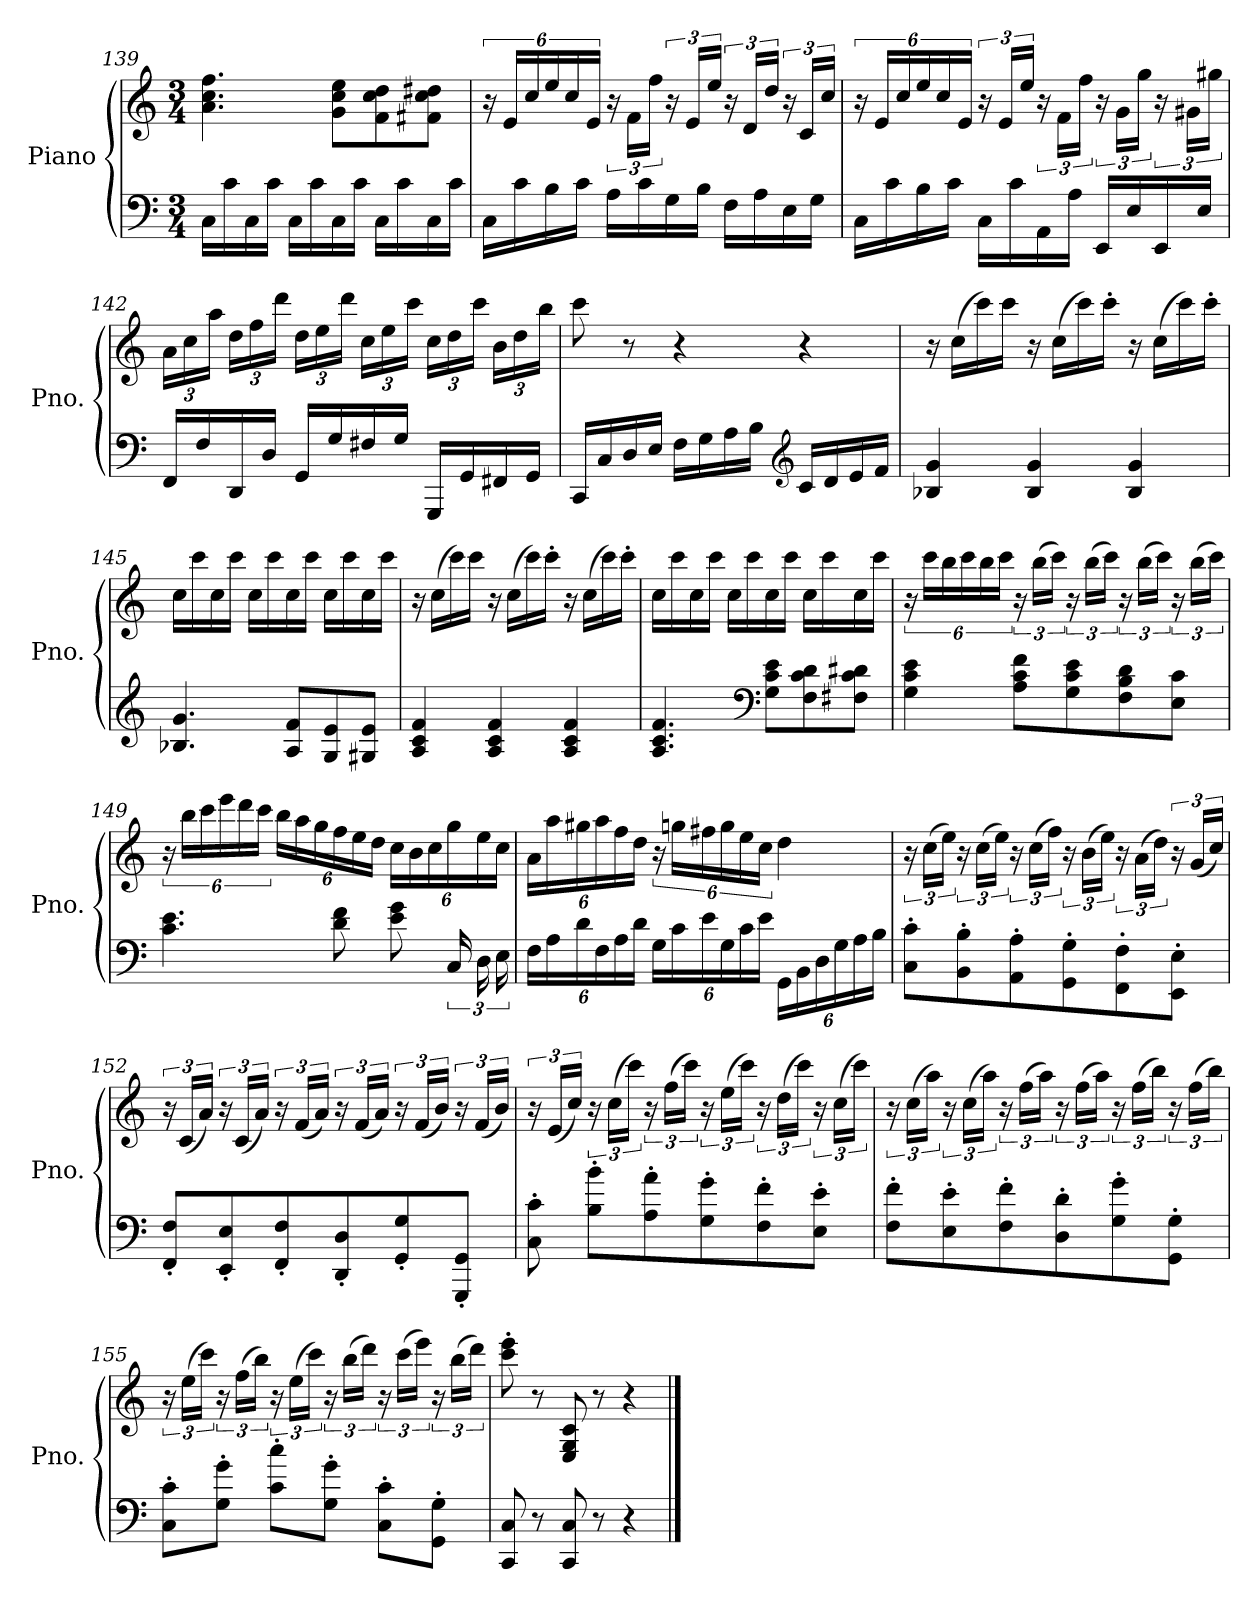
**kern	**kern
*part1	*part1
*staff2	*staff1
*I"Piano	*
*I'Pno.	*
*clefF4	*clefG2
*k[]	*k[]
*M3/4	*M3/4
=139	=139
16C\LL	4.a\ 4.cc\ 4.ff\
16c\	.
16C\	.
16c\JJ	.
16C\LL	.
16c\	.
16C\	8g\ 8cc\ 8ee\L
16c\JJ	.
16C\LL	8f\ 8cc\ 8dd\
16c\	.
16C\	8f#X\ 8cc\ 8dd#X\J
16c\JJ	.
=140	=140
16C\LL	24r
.	24e/LL
16c\	.
.	24cc/
16B\	24ee/
.	24cc/
16c\JJ	.
.	24e/JJ
16A\LL	24r
.	24f\LL
16c\	.
.	24ff\JJ
16G\	24r
.	24e/LL
16B\JJ	.
.	24ee/JJ
16F\LL	24r
.	24d/LL
16A\	.
.	24dd/JJ
16E\	24r
.	24c/LL
16G\JJ	.
.	24cc/JJ
!!LO:LB:g=z
=141	=141
16C\LL	24r
.	24e/LL
16c\	.
.	24cc/
16B\	24ee/
.	24cc/
16c\JJ	.
.	24e/JJ
16C\LL	24r
.	24e/LL
16c\	.
.	24ee/JJ
16AA\	24r
.	24f\LL
16A\JJ	.
.	24ff\JJ
16EE/LL	24r
.	24g\LL
16E/	.
.	24gg\JJ
16EE/	24r
.	24g#X\LL
16E/JJ	.
.	24gg#X\JJ
=142	=142
16FF/LL	24a\LL
.	24cc\
16F/	.
.	24aa\JJ
16DD/	24dd\LL
.	24ff\
16D/JJ	.
.	24ddd\JJ
16GG/LL	24dd\LL
.	24ee\
16G/	.
.	24ddd\JJ
16F#X/	24cc\LL
.	24ee\
16G/JJ	.
.	24ccc\JJ
16GGG/LL	24cc\LL
.	24dd\
16GG/	.
.	24ccc\JJ
16FF#X/	24b\LL
.	24dd\
16GG/JJ	.
.	24bb\JJ
!!LO:LB:g=z
=143	=143
16CC/LL	8ccc\
16C/	.
16D/	8r
16E/JJ	.
16F\LL	4r
16G\	.
16A\	.
16B\JJ	.
*clefG2	*
16c/LL	4r
16d/	.
16e/	.
16f/JJ	.
=144	=144
4B-X/ 4g/	16r
.	(>16cc\LL
.	16ccc\)
.	16ccc\JJ
4B-/ 4g/	16r
.	(>16cc\LL
.	16ccc\)
.	16ccc'\JJ
4B-/ 4g/	16r
.	(>16cc\LL
.	16ccc\)
.	16ccc'\JJ
=145	=145
4.B-X/ 4.g/	16cc\LL
.	16ccc\
.	16cc\
.	16ccc\JJ
.	16cc\LL
.	16ccc\
8A/ 8f/L	16cc\
.	16ccc\JJ
8G/ 8e/	16cc\LL
.	16ccc\
8G#X/ 8e/J	16cc\
.	16ccc\JJ
!!LO:LB:g=z
=146	=146
4A/ 4c/ 4f/	16r
.	(>16cc\LL
.	16ccc\)
.	16ccc\JJ
4A/ 4c/ 4f/	16r
.	(>16cc\LL
.	16ccc\)
.	16ccc'\JJ
4A/ 4c/ 4f/	16r
.	(>16cc\LL
.	16ccc\)
.	16ccc'\JJ
=147	=147
4.A/ 4.c/ 4.f/	16cc\LL
.	16ccc\
.	16cc\
.	16ccc\JJ
.	16cc\LL
.	16ccc\
*clefF4	*
8G\ 8c\ 8e\L	16cc\
.	16ccc\JJ
8F\ 8c\ 8d\	16cc\LL
.	16ccc\
8F#X\ 8c\ 8d#X\J	16cc\
.	16ccc\JJ
=148	=148
4G\ 4c\ 4e\	24r
.	24ccc\LL
.	24bb\
.	24ccc\
.	24bb\
.	24ccc\JJ
8A\ 8c\ 8f\L	24r
.	(>24bb\LL
.	24ccc\JJ)
8G\ 8c\ 8e\	24r
.	(>24bb\LL
.	24ccc\JJ)
8F\ 8B\ 8d\	24r
.	(>24bb\LL
.	24ccc\JJ)
8E\ 8c\J	24r
.	(>24bb\LL
.	24ccc\JJ)
!!LO:LB:g=z
=149	=149
*^	*
4.c\ 4.e\	8ryy	24r
.	.	24bb\LL
.	.	24ccc\
*v	*v	*
.	24eee\
.	24ddd\
.	24ccc\JJ
.	24bb\LL
.	24aa\
.	24gg\
8d\ 8f\	24ff\
.	24ee\
.	24dd\JJ
8e\ 8g\	24cc\LL
.	24b\
.	24cc\
*^	*
24C/	8ryy	24gg\
24D\	.	24ee\
24E\	.	24cc\JJ
*v	*v	*
=150	=150
24F\LL	24a\LL
24A\	24aa\
24d\	24gg#X\
24F\	24aa\
24A\	24ff\
24d\JJ	24dd\JJ
24G\LL	24r
24c\	24ggn\LL
24e\	24ff#X\
24G\	24gg\
24c\	24ee\
24e\JJ	24cc\JJ
24GG\LL	4dd\
24BB\	.
24D\	.
24G\	.
24A\	.
24B\JJ	.
!!LO:PB:g=z
=151	=151
8C\' 8c\'L	24r
.	(>24cc\LL
.	24ee\JJ)
8BB\' 8B\'	24r
.	(>24cc\LL
.	24ee\JJ)
8AA\' 8A\'	24r
.	(>24cc\LL
.	24ff\JJ)
8GG\' 8G\'	24r
.	(>24b\LL
.	24ee\JJ)
8FF\' 8F\'	24r
.	(>24a\LL
.	24dd\JJ)
8EE\' 8E\'J	24r
.	(<24g/LL
.	24cc/JJ)
=152	=152
8FF/' 8F/'L	24r
.	(<24c/LL
.	24a/JJ)
8EE/' 8E/'	24r
.	(<24c/LL
.	24a/JJ)
8FF/' 8F/'	24r
.	(<24f/LL
.	24a/JJ)
8DD/' 8D/'	24r
.	(<24f/LL
.	24a/JJ)
8GG/' 8G/'	24r
.	(<24f/LL
.	24b/JJ)
8GGG/' 8GG/'J	24r
.	(<24f/LL
.	24b/JJ)
!!LO:LB:g=z
=153	=153
8C\' 8c\'	24r
.	(<24e/LL
.	24cc/JJ)
8B\' 8b\'L	24r
.	(>24cc\LL
.	24ccc\JJ)
8A\' 8a\'	24r
.	(>24ff\LL
.	24ccc\JJ)
8G\' 8g\'	24r
.	(>24ee\LL
.	24ccc\JJ)
8F\' 8f\'	24r
.	(>24dd\LL
.	24ccc\JJ)
8E\' 8e\'J	24r
.	(>24cc\LL
.	24ccc\JJ)
=154	=154
8F\' 8f\'L	24r
.	(>24cc\LL
.	24aa\JJ)
8E\' 8e\'	24r
.	(>24cc\LL
.	24aa\JJ)
8F\' 8f\'	24r
.	(>24ff\LL
.	24aa\JJ)
8D\' 8d\'	24r
.	(>24ff\LL
.	24aa\JJ)
8G\' 8g\'	24r
.	(>24ff\LL
.	24bb\JJ)
8GG\' 8G\'J	24r
.	(>24ff\LL
.	24bb\JJ)
!!LO:LB:g=z
=155	=155
8C\' 8c\'L	24r
.	(>24ee\LL
.	24ccc\JJ)
8G\' 8g\'J	24r
.	(>24ff\LL
.	24bb\JJ)
8c\' 8cc\'L	24r
.	(>24ee\LL
.	24ccc\JJ)
8G\' 8g\'J	24r
.	(>24bb\LL
.	24ddd\JJ)
8C\' 8c\'L	24r
.	(>24ccc\LL
.	24eee\JJ)
8GG\' 8G\'J	24r
.	(>24bb\LL
.	24ddd\JJ)
=156	=156
8CC/ 8C/	8ccc\' 8eee\'
8r	8r
8CC/ 8C/	8E/ 8G/ 8c/
8r	8r
4r	4r
==	==
*-	*-
